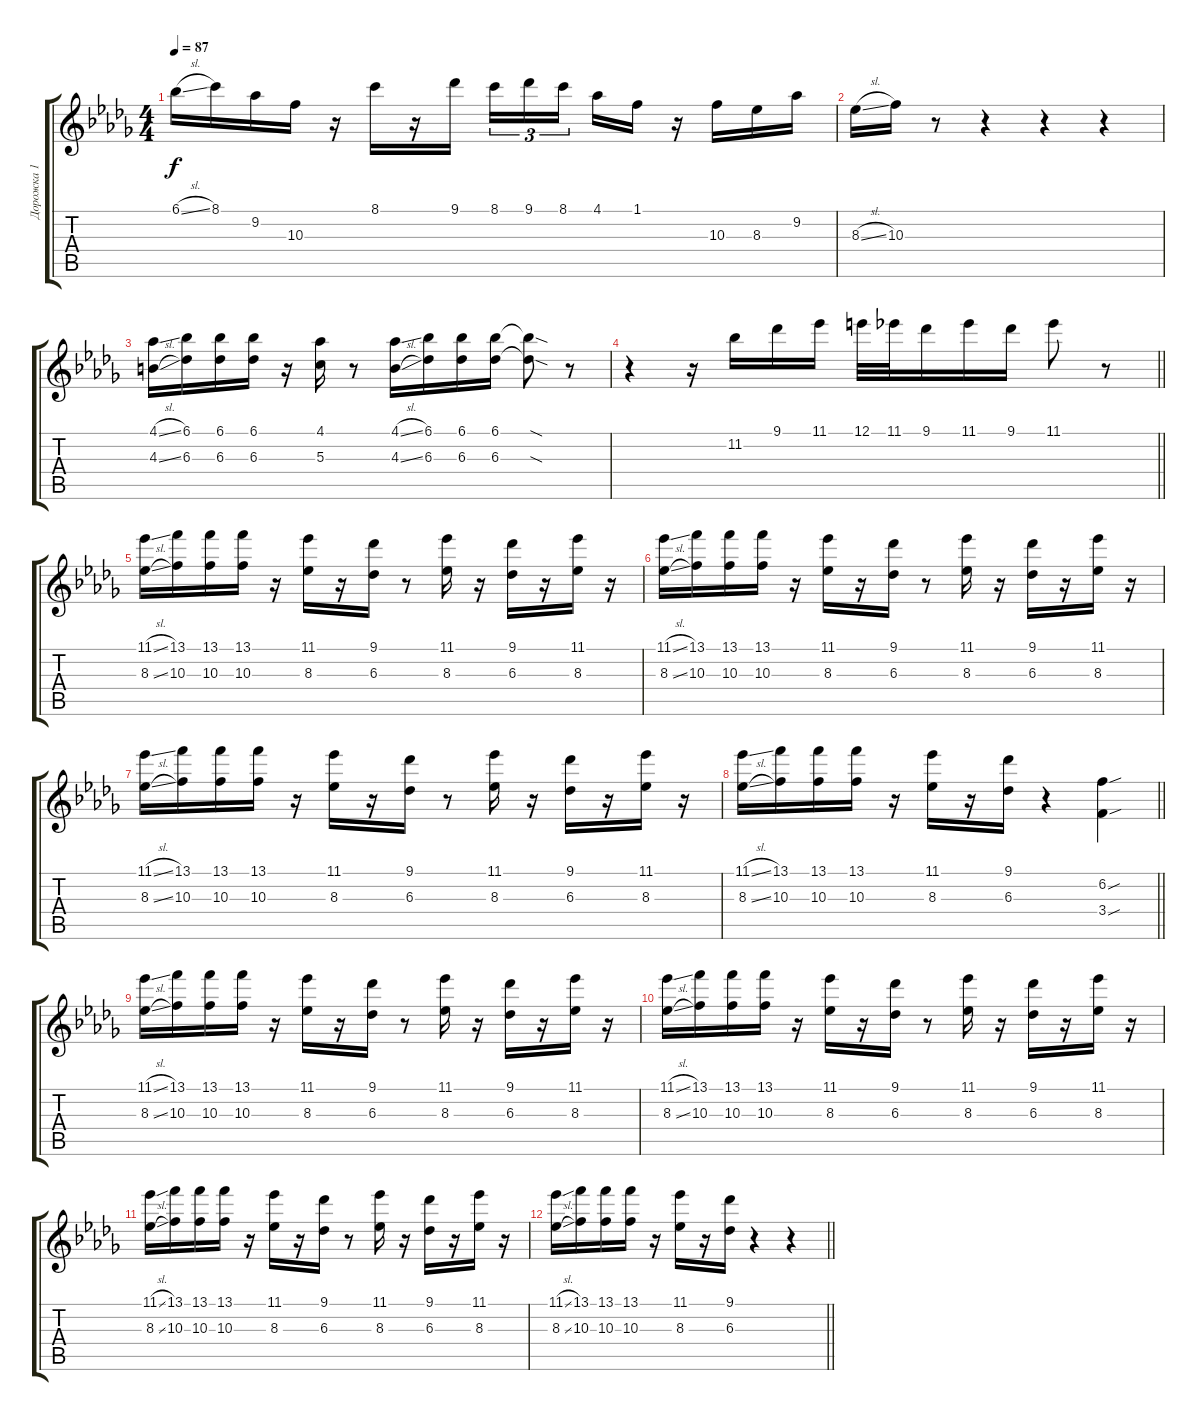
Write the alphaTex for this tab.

\track ("Дорожка 1" "Дорожка 1") {instrument acousticguitarnylon}
\staff {score tabs}
\tuning (E4 B3 G3 D3 A2 E2) {hide}
\ts (4 4)
\tempo 87
\clef g2
\ks bbminor
6.1{sl}.16{dy f} 8.1.16 9.2.16 10.3.16 r.16 8.1.16 r.16 9.1.16 8.1.16{tu (3 2)} 9.1.16{tu (3 2)} 8.1.16{tu (3 2) beam splitsecondary} 4.1.16 1.1.16 r.16 10.3.16 8.3.16 9.2.16 |
8.3{sl}.16 10.3.16 r.8 r.4 r.4 r.4 |
(4.1{sl} 4.3{sl}).16 (6.1 6.3).16 (6.1 6.3).16 (6.1 6.3).16 r.16 (4.1 5.3).16 r.8 (4.1{sl} 4.3{sl}).16 (6.1 6.3).16 (6.1 6.3).16 (6.1 6.3).16 (6.1{sod t} 6.3{sod t}).8 r.8 |
\barLineRight lightlight
r.4 r.16 11.2.16 9.1.16 11.1.16 12.1.32 11.1.32 9.1.16 11.1.16 9.1.16 11.1.8 r.8 |
(11.1{sl} 8.3{sl}).16 (13.1 10.3).16 (13.1 10.3).16 (13.1 10.3).16 r.16 (11.1 8.3).16 r.16 (9.1 6.3).16 r.8 (11.1 8.3).16 r.16 (9.1 6.3).16 r.16 (11.1 8.3).16 r.16 |
(11.1{sl} 8.3{sl}).16 (13.1 10.3).16 (13.1 10.3).16 (13.1 10.3).16 r.16 (11.1 8.3).16 r.16 (9.1 6.3).16 r.8 (11.1 8.3).16 r.16 (9.1 6.3).16 r.16 (11.1 8.3).16 r.16 |
(11.1{sl} 8.3{sl}).16 (13.1 10.3).16 (13.1 10.3).16 (13.1 10.3).16 r.16 (11.1 8.3).16 r.16 (9.1 6.3).16 r.8 (11.1 8.3).16 r.16 (9.1 6.3).16 r.16 (11.1 8.3).16 r.16 |
\barLineRight lightlight
(11.1{sl} 8.3{sl}).16 (13.1 10.3).16 (13.1 10.3).16 (13.1 10.3).16 r.16 (11.1 8.3).16 r.16 (9.1 6.3).16 r.4 (6.2{sou} 3.4{sou}).4 |
(11.1{sl} 8.3{sl}).16 (13.1 10.3).16 (13.1 10.3).16 (13.1 10.3).16 r.16 (11.1 8.3).16 r.16 (9.1 6.3).16 r.8 (11.1 8.3).16 r.16 (9.1 6.3).16 r.16 (11.1 8.3).16 r.16 |
(11.1{sl} 8.3{sl}).16 (13.1 10.3).16 (13.1 10.3).16 (13.1 10.3).16 r.16 (11.1 8.3).16 r.16 (9.1 6.3).16 r.8 (11.1 8.3).16 r.16 (9.1 6.3).16 r.16 (11.1 8.3).16 r.16 |
(11.1{sl} 8.3{sl}).16 (13.1 10.3).16 (13.1 10.3).16 (13.1 10.3).16 r.16 (11.1 8.3).16 r.16 (9.1 6.3).16 r.8 (11.1 8.3).16 r.16 (9.1 6.3).16 r.16 (11.1 8.3).16 r.16 |
\barLineRight lightlight
(11.1{sl} 8.3{sl}).16 (13.1 10.3).16 (13.1 10.3).16 (13.1 10.3).16 r.16 (11.1 8.3).16 r.16 (9.1 6.3).16 r.4 r.4
